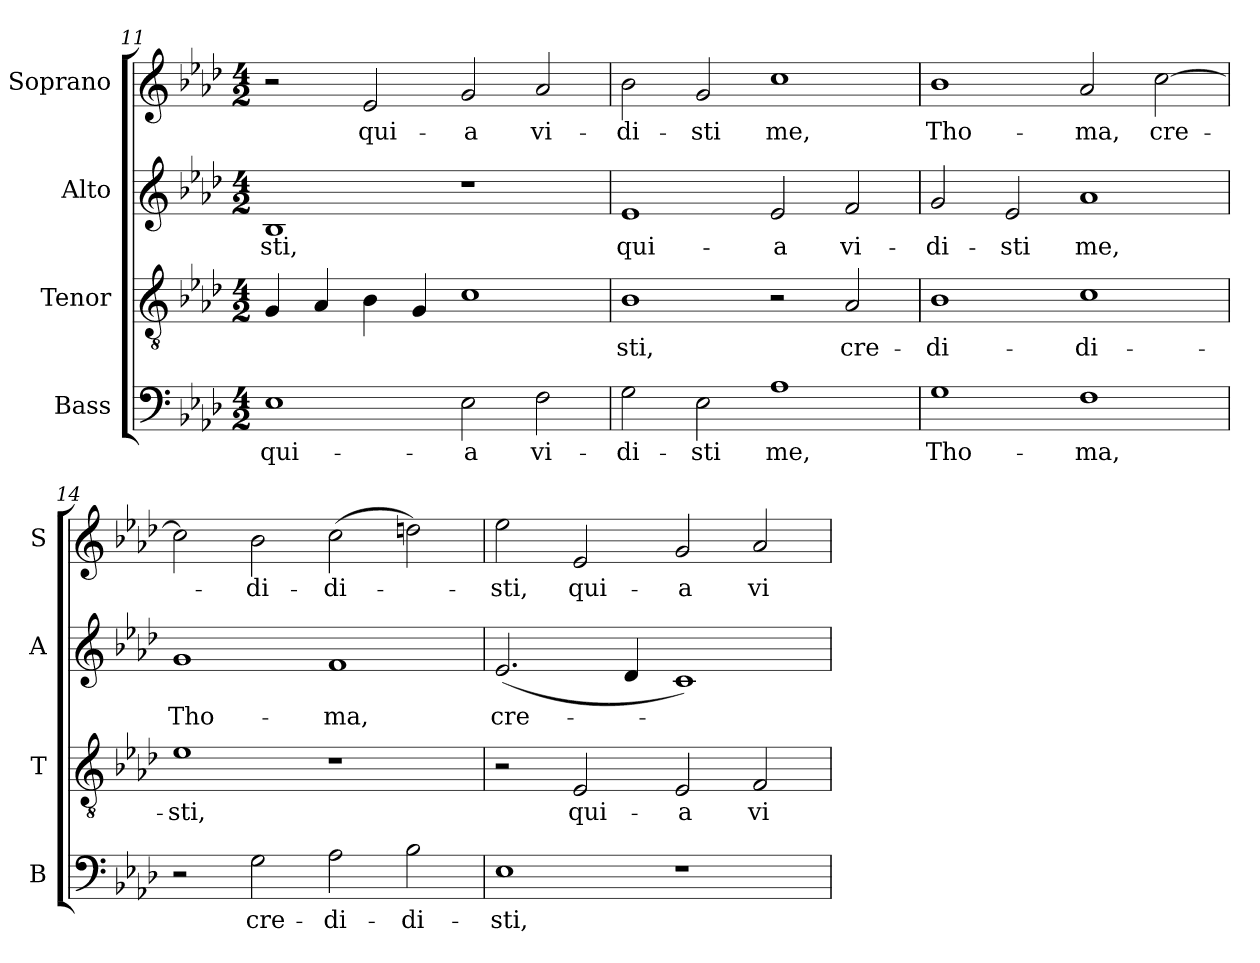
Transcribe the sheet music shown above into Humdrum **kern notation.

**kern	**text	**kern	**text	**kern	**text	**kern	**text
*part4	*part4	*part3	*part3	*part2	*part2	*part1	*part1
*staff4	*staff4	*staff3	*staff3	*staff2	*staff2	*staff1	*staff1
*I"Bass	*	*I"Tenor	*	*I"Alto	*	*I"Soprano	*
*I'B	*	*I'T	*	*I'A	*	*I'S	*
*clefF4	*	*clefGv2	*	*clefG2	*	*clefG2	*
*	*	*ITrd7c12	*	*	*	*	*
*k[b-e-a-d-]	*	*k[b-e-a-d-]	*	*k[b-e-a-d-]	*	*k[b-e-a-d-]	*
*A-:	*	*A-:	*	*A-:	*	*A-:	*
*M4/2	*	*M4/2	*	*M4/2	*	*M4/2	*
=11	=11	=11	=11	=11	=11	=11	=11
!	!LO:LY:b:color=#000000	!	!	!	!	!	!
!	!	!	!	!	!LO:LY:b:color=#000000	!	!
1E-i	qui-	4GGi/	.	1B-i	-sti,	2r	.
.	.	4AA-i/	.	.	.	.	.
!	!	!	!	!	!	!	!LO:LY:b:color=#000000
.	.	4BB-i\	.	.	.	2e-i/	qui-
.	.	4GGi/	.	.	.	.	.
!	!LO:LY:b:color=#000000	!	!	!	!	!	!
!	!	!	!	!	!	!	!LO:LY:b:color=#000000
2E-i\	-a	1Ci	.	1r	.	2gi/	-a
!	!LO:LY:b:color=#000000	!	!	!	!	!	!
!	!	!	!	!	!	!	!LO:LY:b:color=#000000
2Fi\	vi-	.	.	.	.	2a-i/	vi-
=12	=12	=12	=12	=12	=12	=12	=12
!	!LO:LY:b:color=#000000	!	!	!	!	!	!
!	!	!	!LO:LY:b:color=#000000	!	!	!	!
!	!	!	!	!	!LO:LY:b:color=#000000	!	!
!	!	!	!	!	!	!	!LO:LY:b:color=#000000
2Gi\	-di-	1BB-i	-sti,	1e-i	qui-	2b-i\	-di-
!	!LO:LY:b:color=#000000	!	!	!	!	!	!
!	!	!	!	!	!	!	!LO:LY:b:color=#000000
2E-i\	-sti	.	.	.	.	2gi/	-sti
!	!LO:LY:b:color=#000000	!	!	!	!	!	!
!	!	!	!	!	!LO:LY:b:color=#000000	!	!
!	!	!	!	!	!	!	!LO:LY:b:color=#000000
1A-i	me,	2r	.	2e-i/	-a	1cci	me,
!	!	!	!LO:LY:b:color=#000000	!	!	!	!
!	!	!	!	!	!LO:LY:b:color=#000000	!	!
.	.	2AA-i/	cre-	2fi/	vi-	.	.
!!LO:LB:g=z
=13	=13	=13	=13	=13	=13	=13	=13
!	!LO:LY:b:color=#000000	!	!	!	!	!	!
!	!	!	!LO:LY:b:color=#000000	!	!	!	!
!	!	!	!	!	!LO:LY:b:color=#000000	!	!
!	!	!	!	!	!	!	!LO:LY:b:color=#000000
1Gi	Tho-	1BB-i	-di-	2gi/	-di-	1b-i	Tho-
!	!	!	!	!	!LO:LY:b:color=#000000	!	!
.	.	.	.	2e-i/	-sti	.	.
!	!LO:LY:b:color=#000000	!	!	!	!	!	!
!	!	!	!LO:LY:b:color=#000000	!	!	!	!
!	!	!	!	!	!LO:LY:b:color=#000000	!	!
!	!	!	!	!	!	!	!LO:LY:b:color=#000000
1Fi	-ma,	1Ci	-di-	1a-i	me,	2a-i/	-ma,
!	!	!	!	!	!	!	!LO:LY:b:color=#000000
.	.	.	.	.	.	[2cci\	cre-
=14	=14	=14	=14	=14	=14	=14	=14
!	!	!	!LO:LY:b:color=#000000	!	!	!	!
!	!	!	!	!	!LO:LY:b:color=#000000	!	!
2r	.	1E-i	-sti,	1gi	Tho-	2cci\]	.
!	!LO:LY:b:color=#000000	!	!	!	!	!	!
!	!	!	!	!	!	!	!LO:LY:b:color=#000000
2Gi\	cre-	.	.	.	.	2b-i\	-di-
!	!LO:LY:b:color=#000000	!	!	!	!	!	!
!	!	!	!	!	!LO:LY:b:color=#000000	!	!
!	!	!	!	!	!	!	!LO:LY:b:color=#000000
2A-i\	-di-	1r	.	1fi	-ma,	(2cci\	-di-
!	!LO:LY:b:color=#000000	!	!	!	!	!	!
2B-i\	-di-	.	.	.	.	2ddni\)	.
=15	=15	=15	=15	=15	=15	=15	=15
!	!LO:LY:b:color=#000000	!	!	!	!	!	!
!	!	!	!	!	!LO:LY:b:color=#000000	!	!
!	!	!	!	!	!	!	!LO:LY:b:color=#000000
1E-i	-sti,	2r	.	(2.e-i/	cre-	2ee-i\	-sti,
!	!	!	!LO:LY:b:color=#000000	!	!	!	!
!	!	!	!	!	!	!	!LO:LY:b:color=#000000
.	.	2EE-i/	qui-	.	.	2e-i/	qui-
.	.	.	.	4d-i/	.	.	.
!	!	!	!LO:LY:b:color=#000000	!	!	!	!
!	!	!	!	!	!	!	!LO:LY:b:color=#000000
1r	.	2EE-i/	-a	1ci)	.	2gi/	-a
!	!	!	!LO:LY:b:color=#000000	!	!	!	!
!	!	!	!	!	!	!	!LO:LY:b:color=#000000
.	.	2FFi/	vi-	.	.	2a-i/	vi-
=	=	=	=	=	=	=	=
*-	*-	*-	*-	*-	*-	*-	*-
